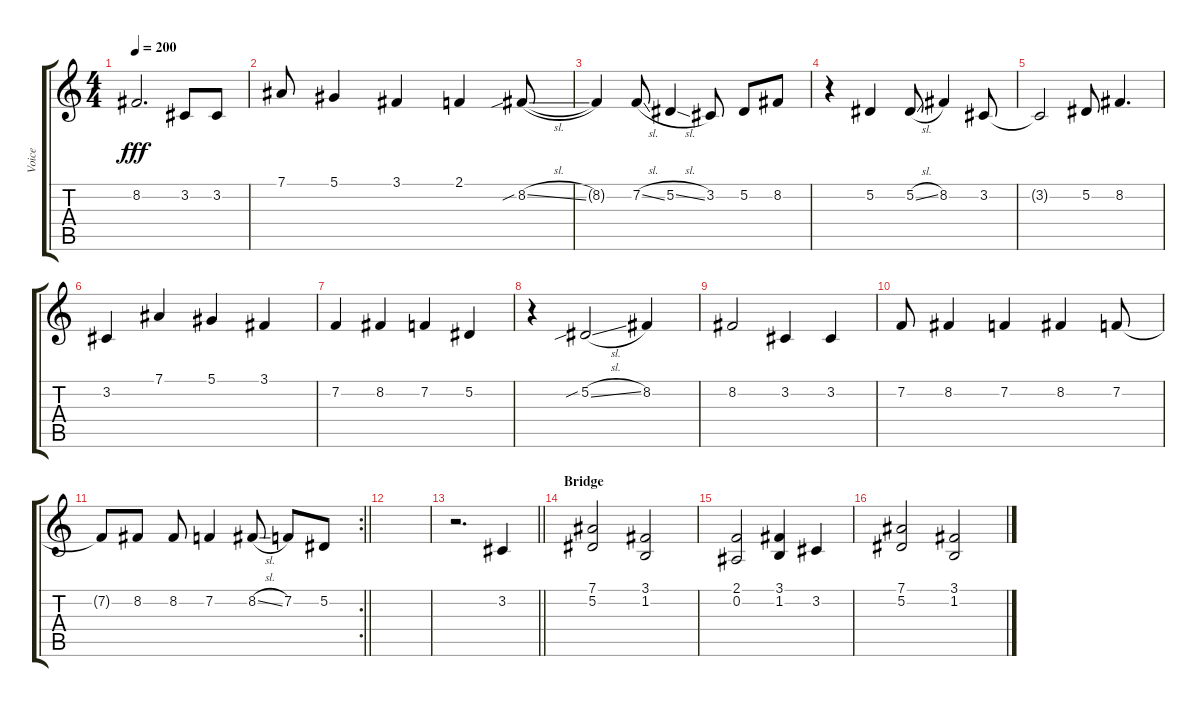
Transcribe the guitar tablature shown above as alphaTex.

\track ("Voice" "Voice") {instrument lead1square}
\staff {score tabs}
\tuning (Eb4 Bb3 Gb3 Db3 Ab2 Eb2) {hide}
\ts (4 4)
\tempo 200
\clef g2
\ks c
8.2.2{d dy fff} 3.2.8 3.2.8 |
7.1.8 5.1.4 3.1.4 2.1.4 8.2{sib sl}.8 |
8.2{t}.4 7.2{sl}.8 5.2{sl}.4 3.2.8 5.2.8 8.2.8 |
r.4 5.2.4 5.2{sl}.8 8.2.4 3.2.8 |
3.2{t}.2 5.2.8 8.2.4{d} |
3.2.4 7.1.4 5.1.4 3.1.4 |
7.2.4 8.2.4 7.2.4 5.2.4 |
r.4 5.2{sib sl}.2 8.2.4 |
8.2.2 3.2.4 3.2.4 |
7.2.8 8.2.4 7.2.4 8.2.4 7.2.8 |
\rc 2
\barLineRight lightlight
7.2{t}.8 8.2.8 8.2.8 7.2.4 8.2{sl}.8 7.2.8 5.2.8 |
|
\barLineRight lightlight
r.2{d} 3.2.4 |
\section ("" "Bridge")
(7.1 5.2).2 (3.1 1.2).2 |
(2.1 0.2).2 (3.1 1.2).4 3.2.4 |
(7.1 5.2).2 (3.1 1.2).2
